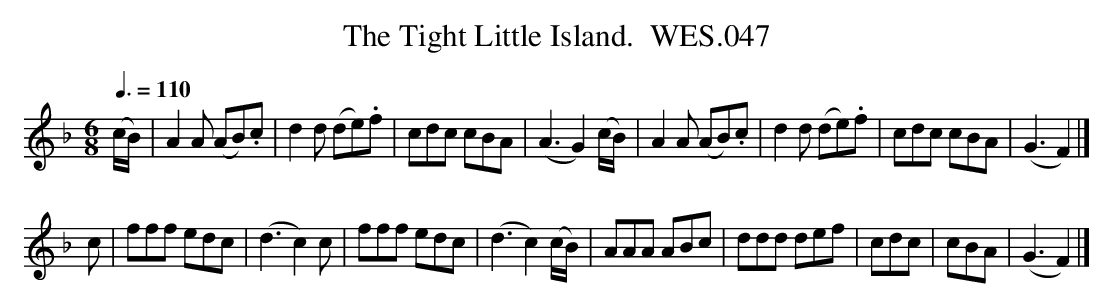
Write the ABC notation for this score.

X:1
T:Tight Little Island.  WES.047, The
M:6/8
L:1/8
Q:3/8=110
K:F
(c/B/)|A2A (AB).c|d2d (de).f|cdc cBA|(A3G2) (c/B/)|A2A (AB).c|d2d (de).f|cdc cBA|(G3F2)|]
c|fff edc|(d3c2) c|fff edc|(d3c2) (c/B/)|AAA ABc|ddd def|cdc|cBA|(G3F2)|]
